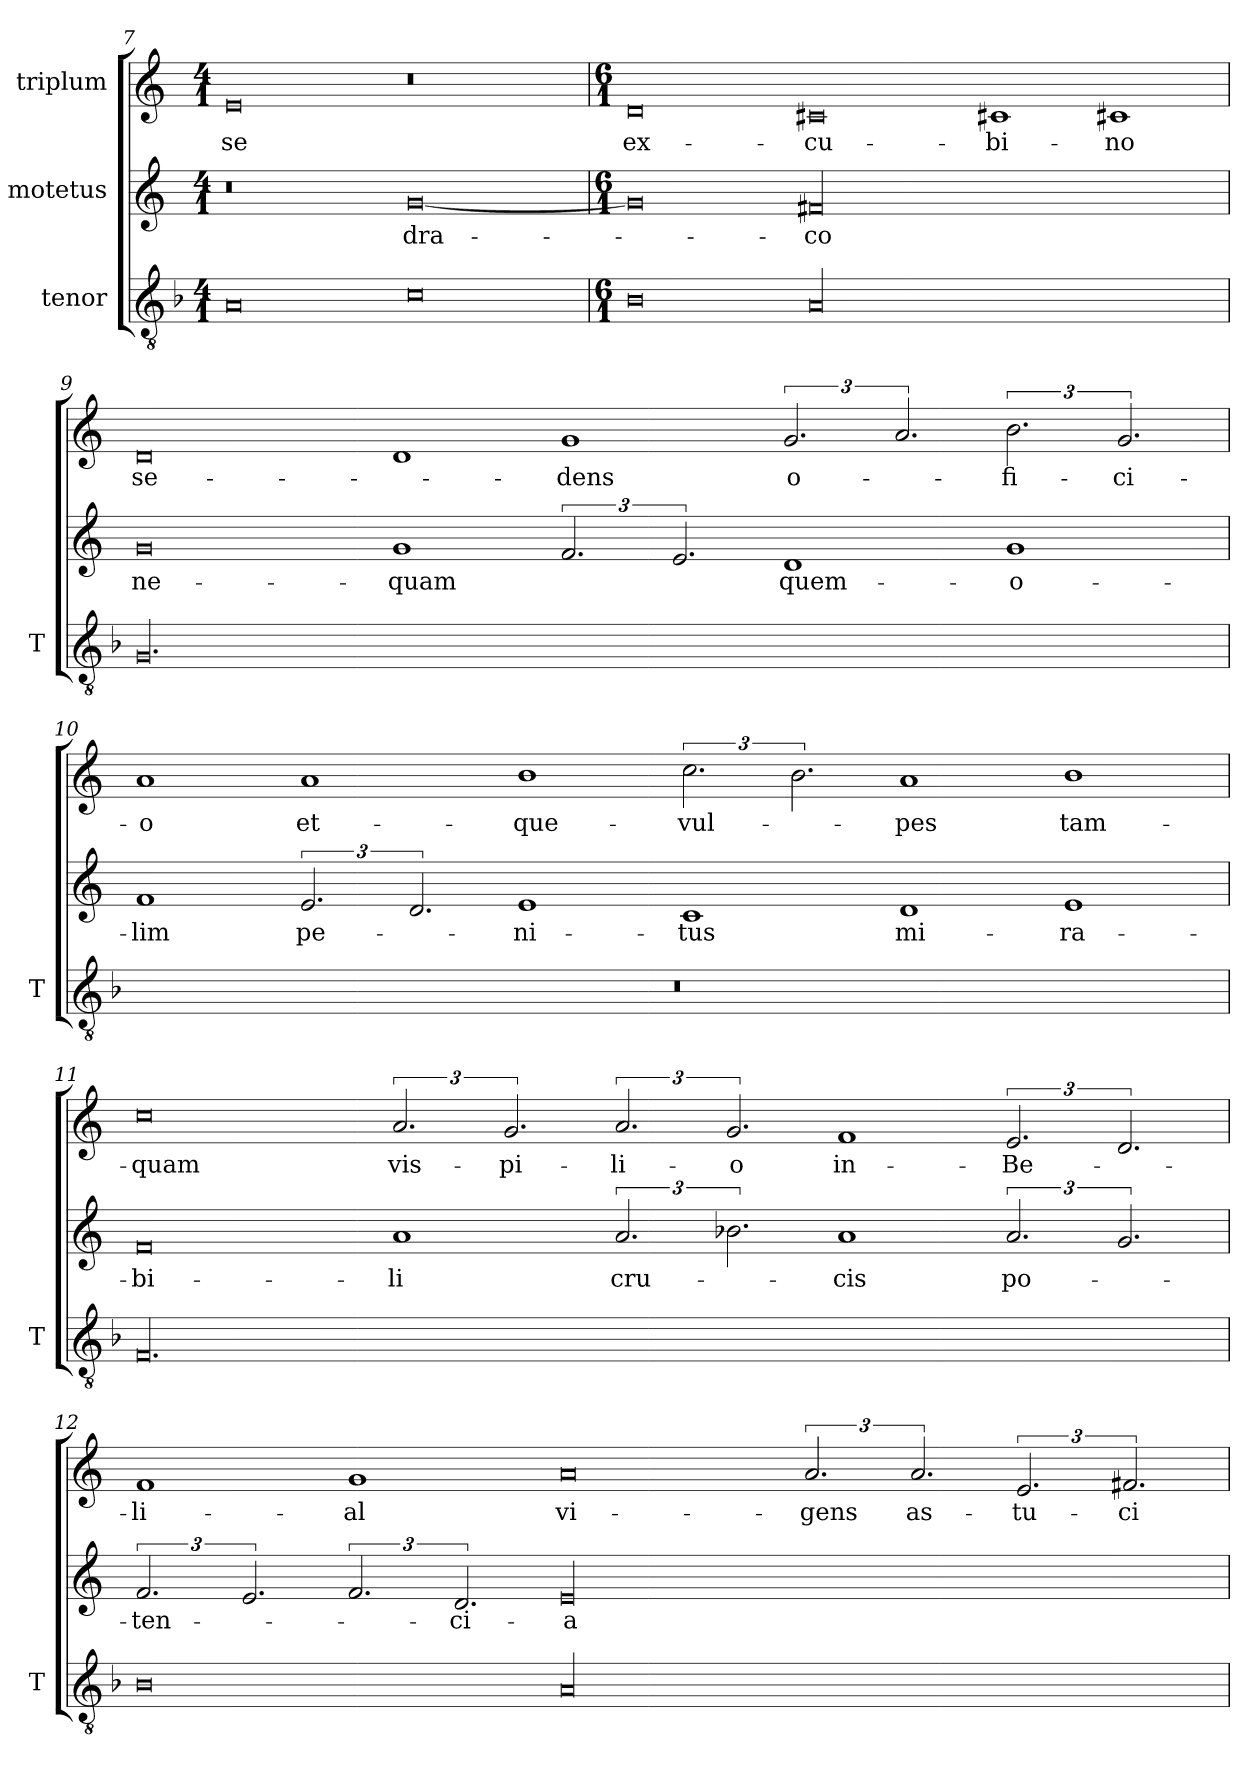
**kern	**kern	**text	**kern	**text
*part3	*part2	*part2	*part1	*part1
*staff3	*staff2	*staff2	*staff1	*staff1
*I"tenor	*I"motetus	*	*I"triplum	*
*I'T	*	*	*	*
*clefGv2	*clefG2	*	*clefG2	*
*k[b-]	*k[]	*	*k[]	*
*F:	*C:	*	*C:	*
*M4/1	*M4/1	*	*M4/1	*
=7	=7	=7	=7	=7
0Ai/	0r	.	0e/	-se
0ci\	[0g/	dra-	0r	.
!!LO:LB:g=z
=8	=8	=8	=8	=8
*M6/1	*M6/1	*	*M6/1	*
0B-\	0g/]	.	0d/	ex-
00A/	00f#X/	-co	0c#X/	-cu-
.	.	.	1c#Xj/	-bi-
.	.	.	1c#Xj/	-no
=9	=9	=9	=9	=9
00.G/	0g/	ne-	0d/	se-
.	1g/	-quam	1d/	.
.	3.f/	.	1g/	-dens
.	3.e/	.	.	.
.	1d/	quem-	3.g/	o-
.	.	.	3.a/	.
.	1g/	o-	3.b\	-fi-
.	.	.	3.g/	-ci-
=10	=10	=10	=10	=10
00.r	1f/	-lim	1a/	-o
.	3.e/	pe-	1a/	et-
.	3.d/	.	.	.
.	1e/	-ni-	1b\	que-
.	1c/	-tus	3.cc\	vul-
.	.	.	3.b\	.
.	1d/	mi-	1a/	-pes
.	1e/	-ra-	1b\	tam-
!!LO:PB:g=z
=11	=11	=11	=11	=11
00.F/	0f/	-bi-	0cc\	-quam
.	1a/	-li	3.a/	vis-
.	.	.	3.g/	-pi-
.	3.a/	cru-	3.a/	-li-
.	3.b-X\	.	3.g/	-o
.	1a/	-cis	1f/	in-
.	3.a/	po-	3.e/	Be-
.	3.g/	.	3.d/	.
=12	=12	=12	=12	=12
0B-\	3.f/	-ten-	1f/	-li-
.	3.e/	.	.	.
.	3.f/	.	1g/	-al
.	3.d/	-ci-	.	.
00A/	00e/	-a	0a/	vi-
.	.	.	3.a/	-gens
.	.	.	3.a/	as-
.	.	.	3.e/	-tu-
.	.	.	3.f#Xj/	-ci
=	=	=	=	=
*-	*-	*-	*-	*-
